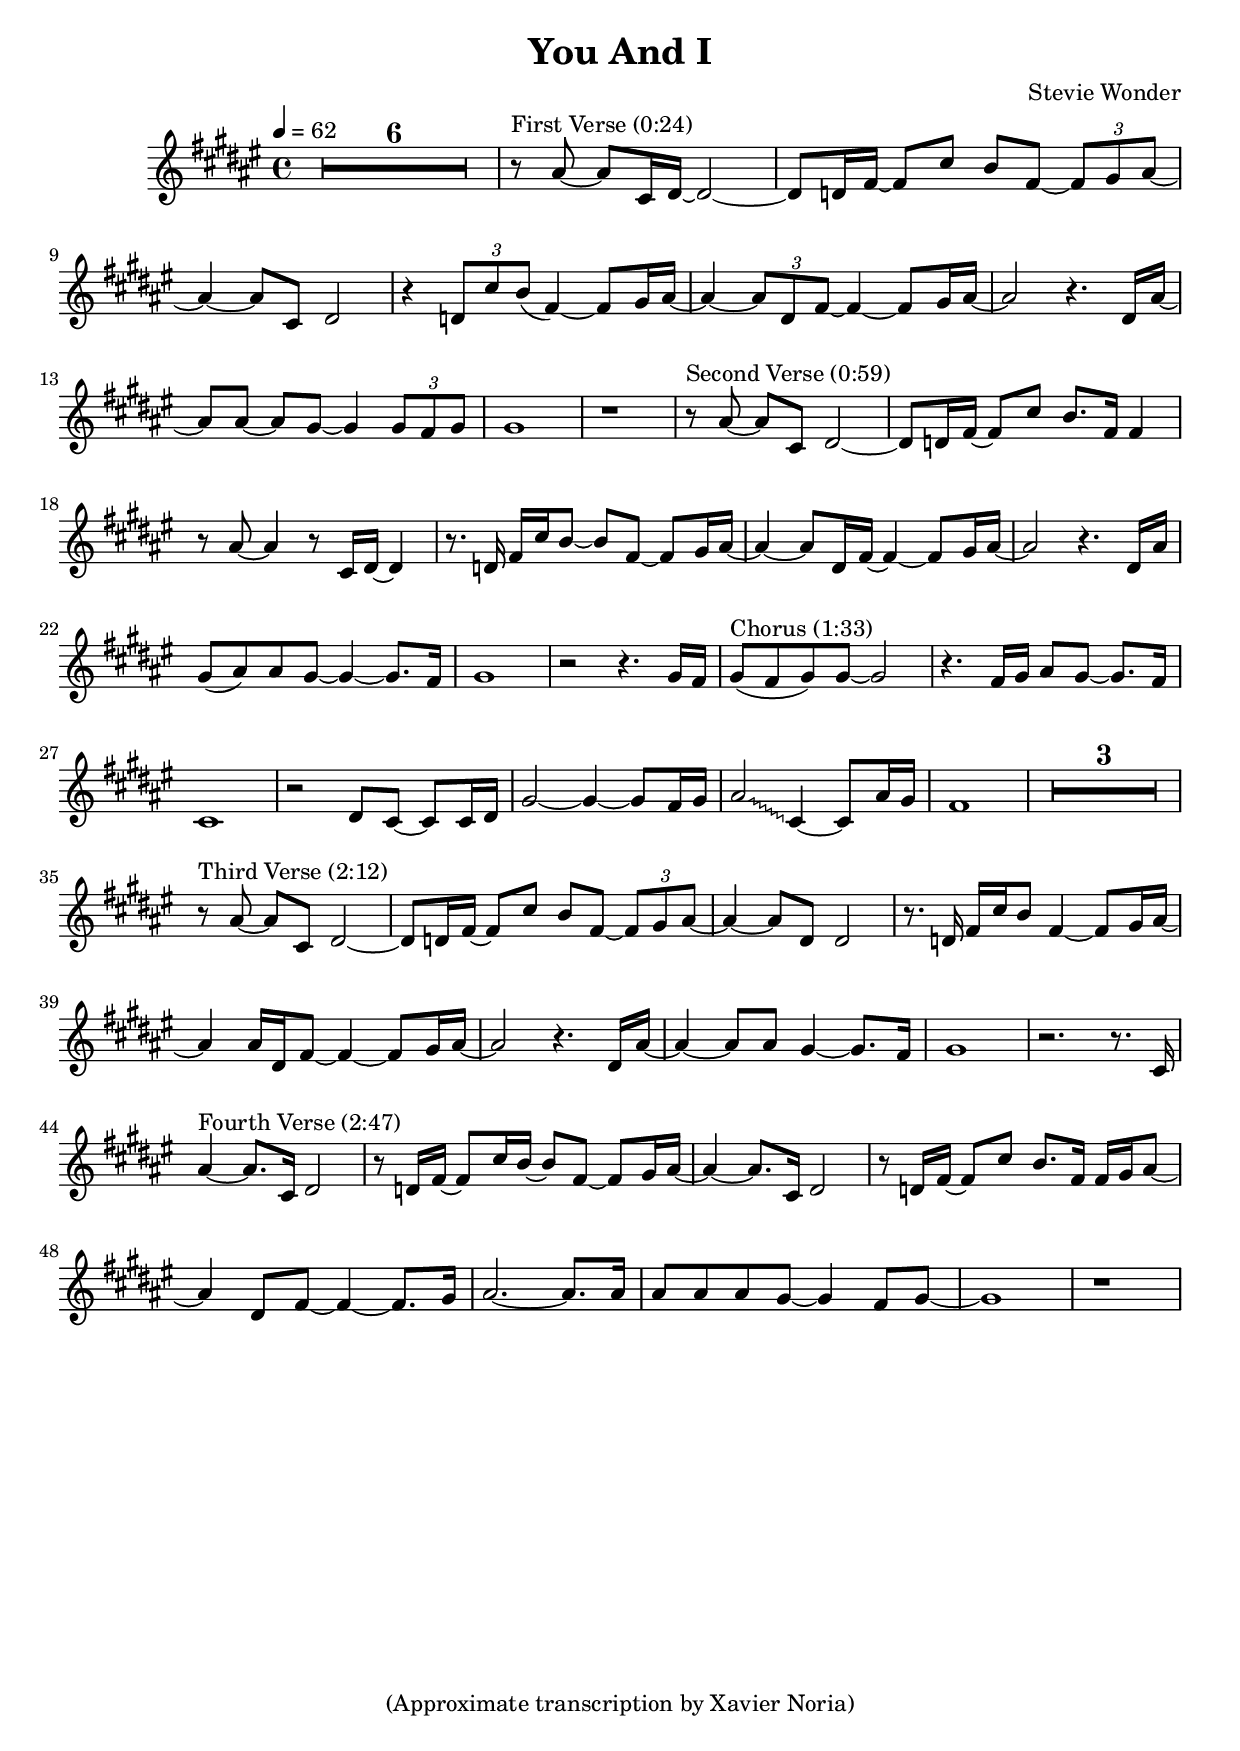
\version "2.16.0"

\include "english.ly"

\header {
  title    = "You And I"
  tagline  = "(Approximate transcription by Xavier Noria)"
  composer = "Stevie Wonder"
}

melody = \relative c'' {
  \clef treble
  \key fs \major
  \time 4/4
  \tempo 4 = 62

  \compressFullBarRests
  \override MultiMeasureRest #'expand-limit = #2
  \override Glissando #'style = #'zigzag


  % --- Introduction -----------------------------------------------------------

  % 1 ~ 0:00
  R1*6 |


  % --- First Verse ------------------------------------------------------------

  % 7 ~ 0:24
  r8^"First Verse (0:24)" as ~ as cs,16  ds16 ~ ds2 ~ |

  % 8 ~ 0:28
  ds8 d16 fs ~ fs8 cs' b fs ~ \times 2/3 { fs gs as ~ } |

  % 9 ~ 0:32
  as4 ~ as8 cs,8 ds2 ~ |

  % 10 ~ 0:35
  r4 \times 2/3 { d8 cs' b( } fs4) ~ fs8 gs16 as ~ |

  % 11 ~ 0:39
  as4 ~ \times 2/3 { as8 ds, fs ~ } fs4 ~ fs8 gs16 as ~ |

  % 12 ~ 0:43
  as2 r4. ds,16 as' ~ |

  % 13 ~ 0:47
  as8[ as] ~ as gs ~ gs4 \times 2/3 { gs8 fs gs } |

  % 14 ~ 0:51
  gs1 |

  % 15 ~ 0:55
  r1 |


  % --- Second Verse -----------------------------------------------------------

  % 16 ~ 0:59
  r8^"Second Verse (0:59)" as8 ~ as[ cs,] ds2 ~ |

  % 17 ~ 1:03
  ds8 d16 fs ~ fs8 cs' b8. fs16 fs4 |

  % 18 ~ 1:06
  r8 as ~ as4 r8 cs,16 ds ~ ds4 ~ |

  % 19 ~ 1:10
  r8. d16 fs cs' b8 ~ b8 fs ~ fs8 gs16 as ~ |

  % 20 ~ 1:14
  as4 ~ as8 ds,16 fs ~ fs4 ~ fs8 gs16 as ~ |

  % 21 ~ 1:18
  as2 r4. ds,16 as' ~ |

  % 22 ~ 1:22
  gs8( as8) as gs ~ gs4 ~ gs8. fs16  |

  % 23 ~ 1:26
  gs1 |

  % 24 ~ 1:30
  r2 r4. gs16 fs |


  % --- Chrorus ----------------------------------------------------------------

  % 25 ~ 1:33
  gs8(^"Chorus (1:33)" fs8 gs8) gs ~ gs2 |

  % 26 ~ 1:37
  r4. fs16 gs as8 gs8 ~ gs8. fs16 |

  % 27 ~ 1:41
  cs1 |

  % 28 ~ 1:45
  r2 ds8 cs ~ cs8 cs16 ds |

  % 29 ~ 1:49
  gs2 ~ gs4 ~ gs8 fs16 gs16 |

  % 30 ~ 1:53
  as2 \glissando cs,4 ~ cs8 as'16 gs16 |

  % 31 ~ 1:57
  fs1 |


  % --- Bridge -----------------------------------------------------------------

  % 32 ~ 2:00
  R1*3


  % --- Third Verse ------------------------------------------------------------

  % 35 ~ 2:12
  r8^"Third Verse (2:12)" as ~ as[ cs,] ds2 ~ |

  % 36 ~ 2:16
  ds8 d16 fs ~ fs8 cs' b fs ~ \times 2/3 { fs gs as ~ } |

  % 37 ~ 2:20
  as4 ~ as8 ds,8 ds2 ~ |

  % 38 ~ 2:24
  r8. d16 fs cs' b8 fs4 ~ fs8 gs16 as ~ |

  % 39 ~ 2:28
  as4 as16 ds,16 fs8 ~ fs4 ~ fs8 gs16 as ~ |

  % 40 ~ 2:3
  as2 r4. ds,16 as' ~ |

  % 41 ~ 2:35
  as4 ~ as8 as gs4 ~ gs8. fs16 |

  % 42 ~ 2:39
  gs1 |

  % 43 ~ 2:43
  r2. r8. cs,16 |


  % --- Fourth Verse -----------------------------------------------------------

  % 44 ~ 2:47
  as'4^"Fourth Verse (2:47)" ~ as8.[ cs,16] ds2 ~ |

  % 45 ~ 2:51
  r8 d16[ fs] ~ fs8 cs'16 b ~ b8 fs ~ fs gs16 as ~ |

  % 46 ~ 2:55
  as4 ~ as8. cs,16 ds2 |

  % 47 ~ 2:59
  r8 d16[ fs] ~ fs8 cs' b8. fs16 fs gs as8 ~ |

  % 48 ~ 3:02
  as4 ds,8 fs ~ fs4 ~ fs8. gs16 |

  % 49 ~ 3:06
  as2. ~ as8. as16 |

  % 50 ~ 3:10
  as8 as as gs ~ gs4 fs8 gs ~ |

  % 51 ~ 3:14
  gs1 |

  % 52 ~ 3:18
  r1 |
}

\score {
  \new Staff \melody
}
